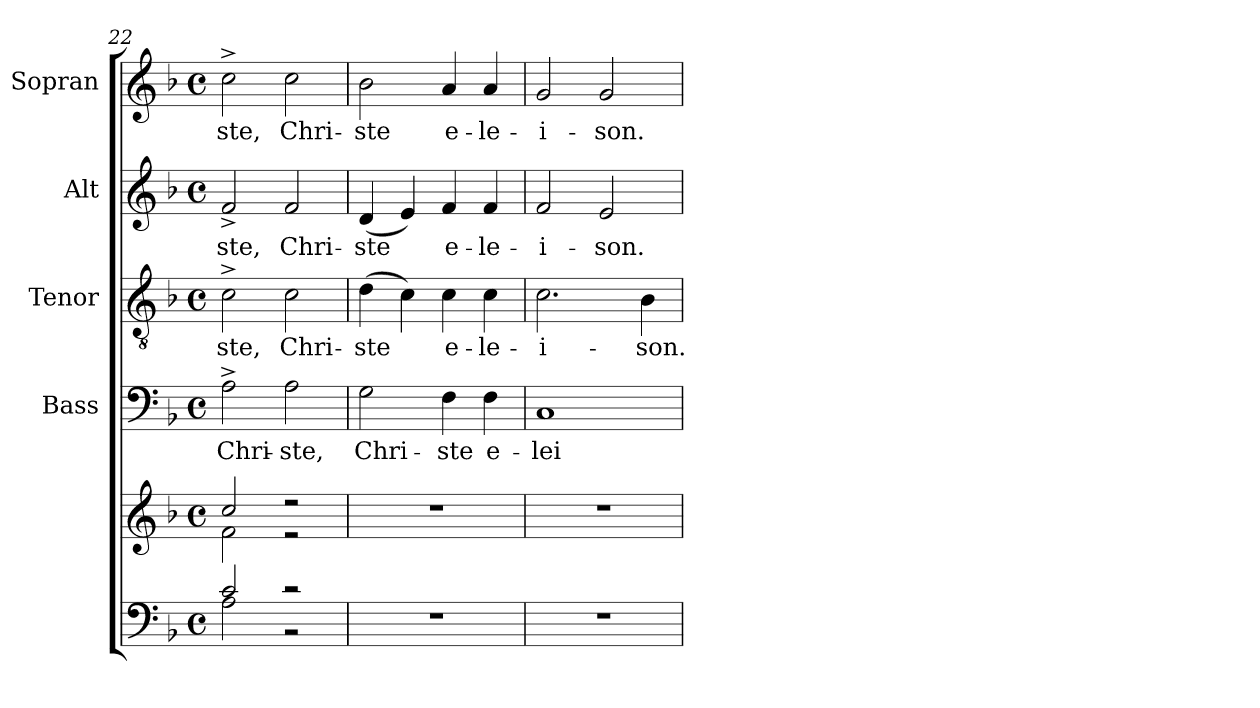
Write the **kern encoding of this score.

**kern	**kern	**kern	**text	**kern	**text	**kern	**text	**kern	**text
*part5	*part5	*part4	*part4	*part3	*part3	*part2	*part2	*part1	*part1
*staff6	*staff5	*staff4	*staff4	*staff3	*staff3	*staff2	*staff2	*staff1	*staff1
*	*	*I"Bass	*	*I"Tenor	*	*I"Alt	*	*I"Sopran	*
*	*	*I'B.	*	*I'T.	*	*I'A.	*	*I'S.	*
!!LO:PB:g=z
*clefF4	*clefG2	*clefF4	*	*clefGv2	*	*clefG2	*	*clefG2	*
*k[b-]	*k[b-]	*k[b-]	*	*k[b-]	*	*k[b-]	*	*k[b-]	*
*F:	*F:	*F:	*	*F:	*	*F:	*	*F:	*
*M4/4	*M4/4	*M4/4	*	*M4/4	*	*M4/4	*	*M4/4	*
*met(c)	*met(c)	*met(c)	*	*met(c)	*	*met(c)	*	*met(c)	*
=22	=22	=22	=22	=22	=22	=22	=22	=22	=22
*^	*^	*	*	*	*	*	*	*	*
!	!	!	!	!	!LO:LY:b	!	!LO:LY:b	!	!LO:LY:b	!	!LO:LY:b
2c/	2A\	2cc/	2f\	2A^>\	Chri-	2c^>\	-ste,	2f^</	-ste,	2cc^>\	-ste,
!	!	!	!	!	!LO:LY:b	!	!LO:LY:b	!	!LO:LY:b	!	!LO:LY:b
2r	2r	2r	2r	2A\	-ste,	2c\	Chri-	2f/	Chri-	2cc\	Chri-
=23	=23	=23	=23	=23	=23	=23	=23	=23	=23	=23	=23
!	!	!	!	!	!LO:LY:b	!	!LO:LY:b	!	!LO:LY:b	!	!LO:LY:b
*v	*v	*	*	*	*	*	*	*	*	*	*
*	*v	*v	*	*	*	*	*	*	*	*
1r	1r	2G\	Chri-	(>4d\	-ste	(<4d/	-ste	2b-\	-ste
.	.	.	.	4c\)	.	4e/)	.	.	.
!	!	!	!LO:LY:b	!	!LO:LY:b	!	!LO:LY:b	!	!LO:LY:b
.	.	4F\	-ste	4c\	e-	4f/	e-	4a/	e-
!	!	!	!LO:LY:b	!	!LO:LY:b	!	!LO:LY:b	!	!LO:LY:b
.	.	4F\	e-	4c\	-le-	4f/	-le-	4a/	-le-
=24	=24	=24	=24	=24	=24	=24	=24	=24	=24
!	!	!	!LO:LY:b	!	!LO:LY:b	!	!LO:LY:b	!	!LO:LY:b
1r	1r	1C	-lei-	2.c\	-i-	2f/	-i-	2g/	-i-
!	!	!	!	!	!	!	!LO:LY:b	!	!LO:LY:b
.	.	.	.	.	.	2e/	-son.	2g/	-son.
!	!	!	!	!	!LO:LY:b	!	!	!	!
.	.	.	.	4B-\	-son.	.	.	.	.
=	=	=	=	=	=	=	=	=	=
*-	*-	*-	*-	*-	*-	*-	*-	*-	*-
